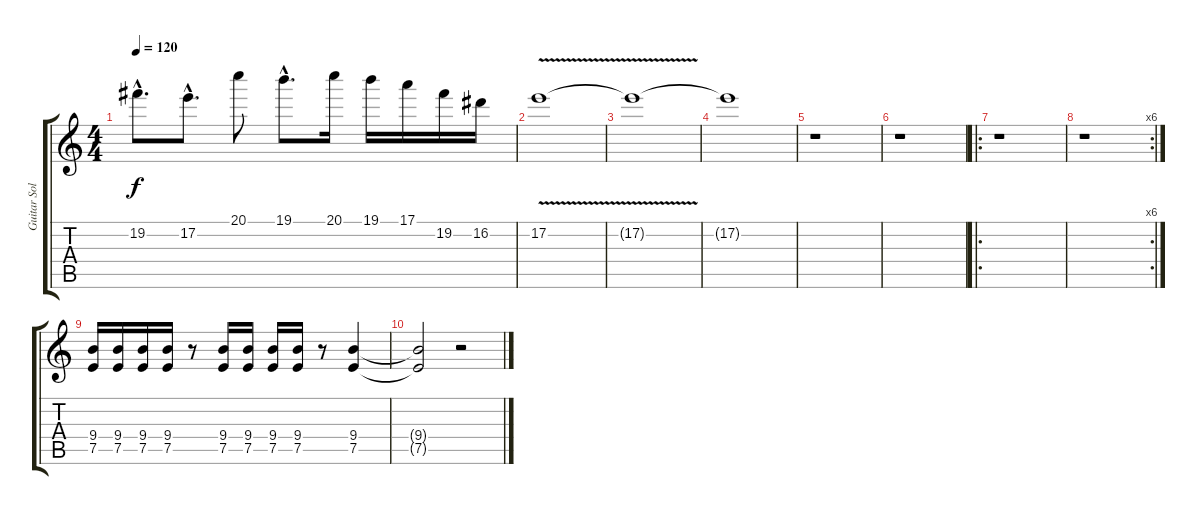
\track ("Guitar Solo" "Guitar Sol") {instrument overdrivenguitar}
\staff {score tabs}
\tuning (E4 B3 G3 D3 A2 E2) {hide}
\ts (4 4)
\tempo 120
\clef g2
\ks c
19.2{hac}.8{d dy f} 17.2{hac}.8{d} 20.1.8 19.1{hac}.8{d} 20.1.16 19.1.16 17.1.16 19.2.16 16.2.16 |
17.2{v}.1 |
17.2{t}.1 |
17.2{t}.1 |
r.1 |
r.1 |
\ro
r.1 |
\rc 6
r.1 |
(9.4 7.5).16{instrument distortionguitar} (9.4 7.5).16 (9.4 7.5).16 (9.4 7.5).16 r.8 (9.4 7.5).16 (9.4 7.5).16 (9.4 7.5).16 (9.4 7.5).16 r.8 (9.4 7.5).4 |
(9.4{t} 7.5{t}).2 r.2
